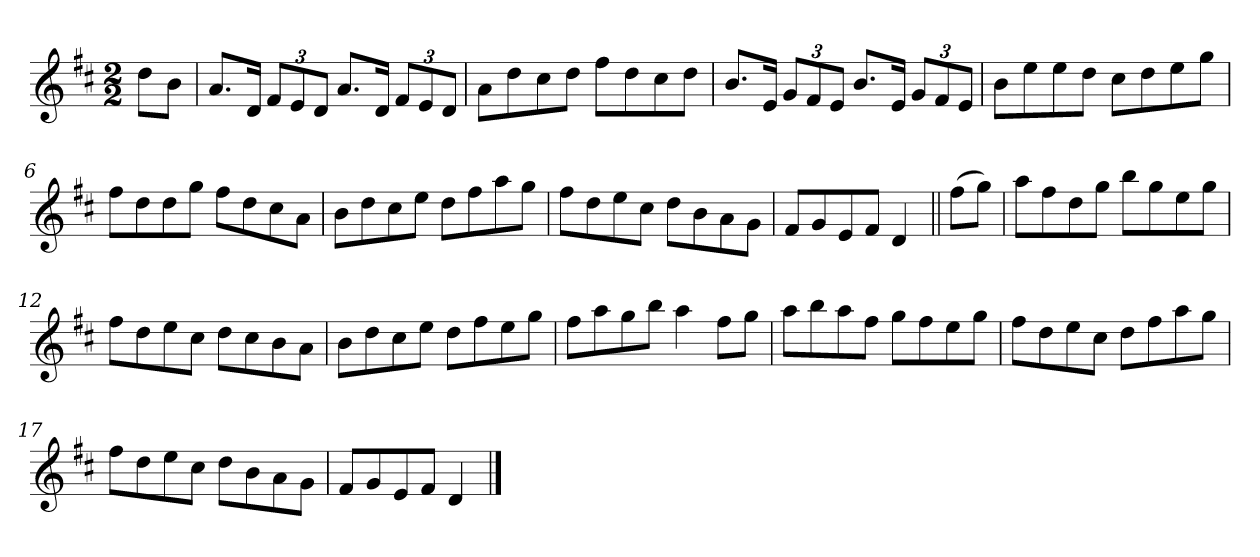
**kern
*part1
*staff1
*clefG2
*k[f#c#]
*D:
*M2/2
=1
8dd\L
8b\J
=2
8.a/L
16d/Jk
*Xbrackettup
12f#/L
12e/
12d/J
8.a/L
16d/Jk
12f#/L
12e/
12d/J
=3
8a\L
8dd\
8cc#\
8dd\J
8ff#\L
8dd\
8cc#\
8dd\J
=4
8.b/L
16e/Jk
12g/L
12f#/
12e/J
8.b/L
16e/Jk
12g/L
12f#/
12e/J
=5
8b\L
8ee\
8ee\
8dd\J
8cc#\L
8dd\
8ee\
8gg\J
!!LO:LB:g=z
=6
8ff#\L
8dd\
8dd\
8gg\J
8ff#\L
8dd\
8cc#\
8a\J
=7
8b\L
8dd\
8cc#\
8ee\J
8dd\L
8ff#\
8aa\
8gg\J
=8
8ff#\L
8dd\
8ee\
8cc#\J
8dd\L
8b\
8a\
8g\J
=9
8f#/L
8g/
8e/
8f#/J
4d/
=10||
(>8ff#\L
8gg\J)
=11
8aa\L
8ff#\
8dd\
8gg\J
8bb\L
8gg\
8ee\
8gg\J
!!LO:LB:g=z
=12
8ff#\L
8dd\
8ee\
8cc#\J
8dd\L
8cc#\
8b\
8a\J
=13
8b\L
8dd\
8cc#\
8ee\J
8dd\L
8ff#\
8ee\
8gg\J
=14
8ff#\L
8aa\
8gg\
8bb\J
4aa\
8ff#\L
8gg\J
=15
8aa\L
8bb\
8aa\
8ff#\J
8gg\L
8ff#\
8ee\
8gg\J
=16
8ff#\L
8dd\
8ee\
8cc#\J
8dd\L
8ff#\
8aa\
8gg\J
!!LO:LB:g=z
=17
8ff#\L
8dd\
8ee\
8cc#\J
8dd\L
8b\
8a\
8g\J
=18
8f#/L
8g/
8e/
8f#/J
4d/
==
*-
